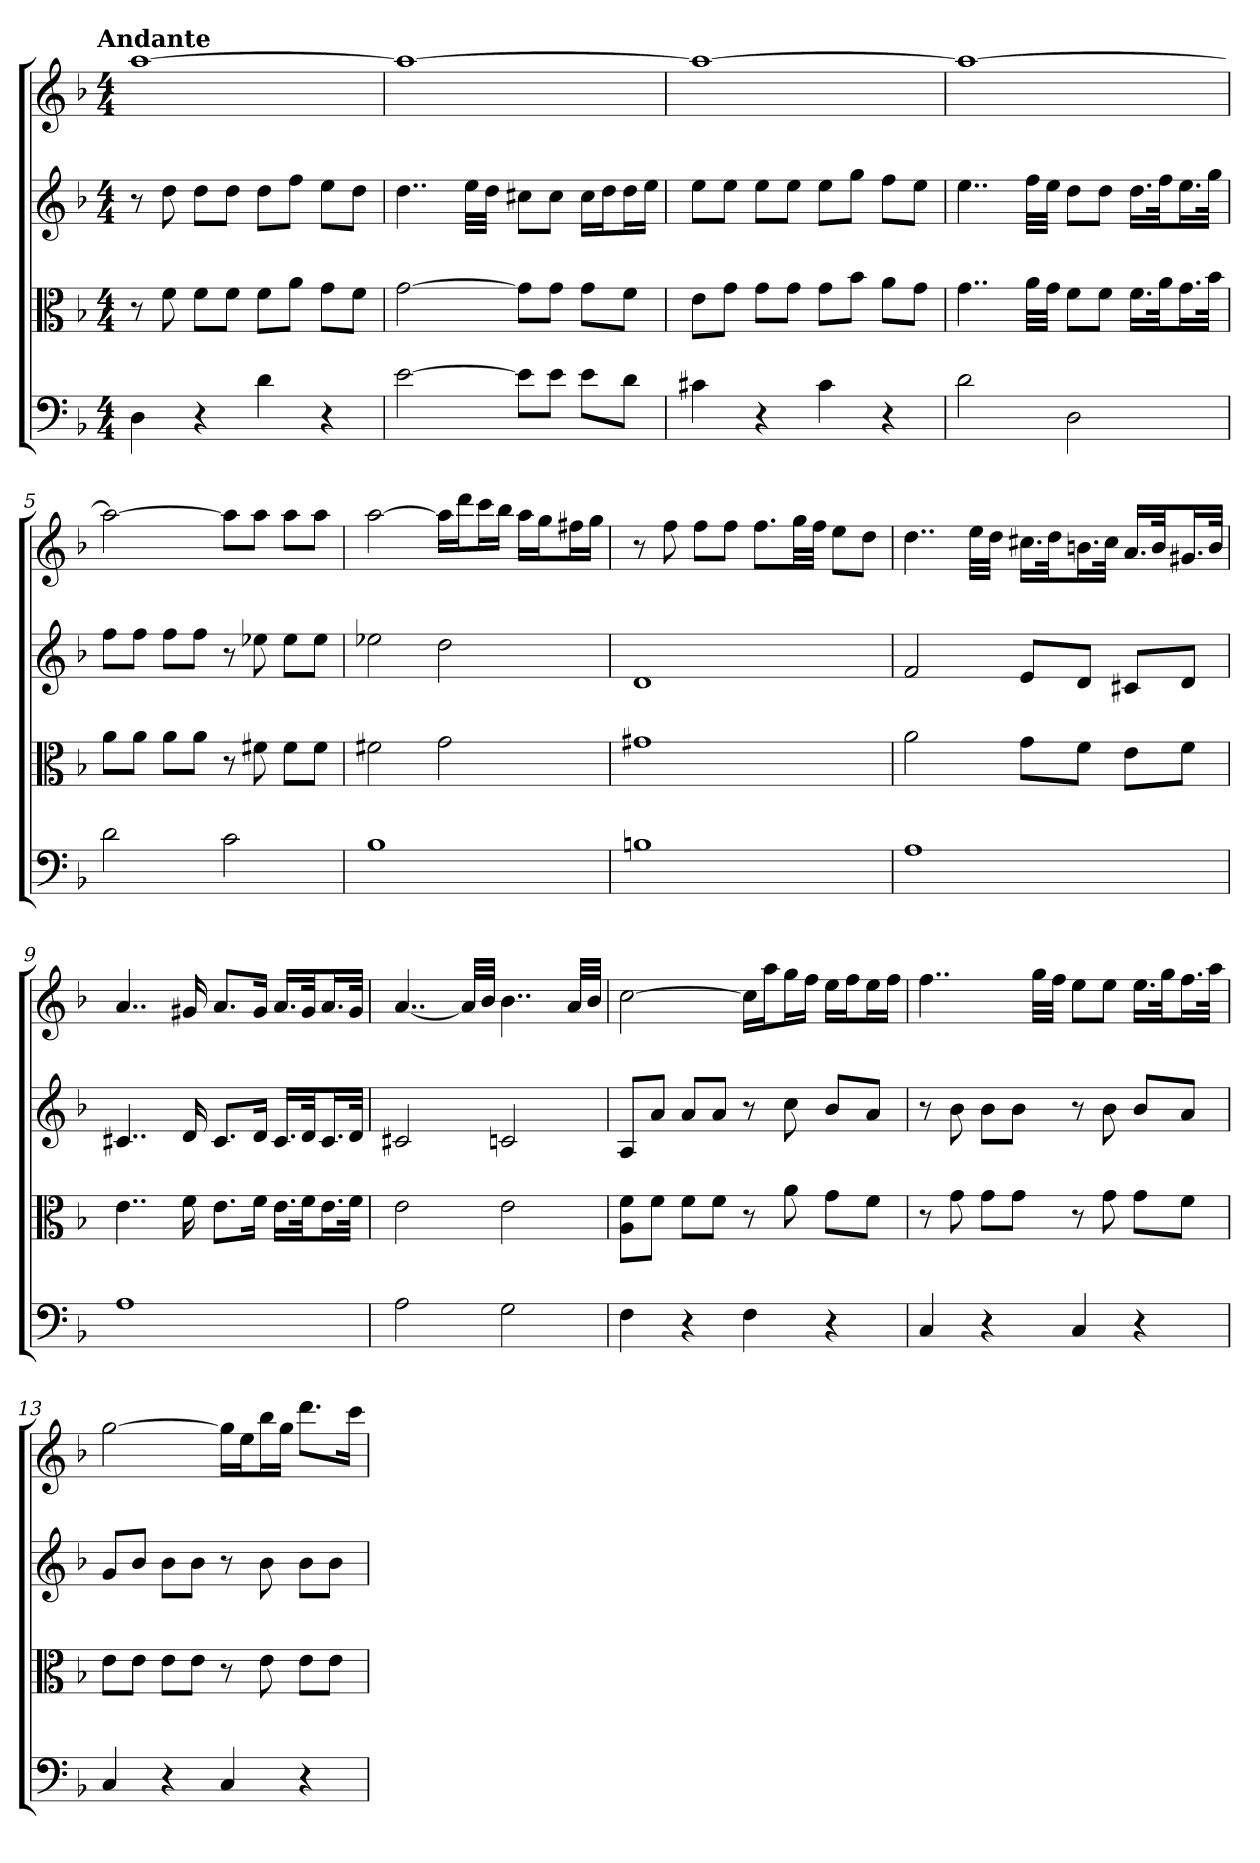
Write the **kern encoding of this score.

**kern	**kern	**kern	**kern
*part4	*part3	*part2	*part1
*staff4	*staff3	*staff2	*staff1
*clefF4	*clefC3	*	*
*k[b-]	*k[b-]	*k[b-]	*k[b-]
*d:	*d:	*d:	*d:
!!LO:TX:omd:t=Andante
*M4/4	*M4/4	*M4/4	*M4/4
*MM72	*MM72	*MM72	*MM72
=	=	=	=
4D	8r	8r	[1aa
.	8f	8dd	.
4r	8f\L	8ddL	.
.	8f\J	8ddJ	.
4d	8f\L	8ddL	.
.	8a\J	8ffJ	.
4r	8g\L	8eeL	.
.	8f\J	8ddJ	.
=2	=2	=2	=2
[2e	[2g	4..dd	1aa_
.	.	32eeLLL	.
.	.	32ddJJJ	.
8e\L]	8g\L]	8cc#XL	.
8e\J	8g\J	8cc#J	.
8e\L	8g\L	16cc#LL	.
.	.	16ddJ	.
8d\J	8f\J	16ddL	.
.	.	16eeJJ	.
=3	=3	=3	=3
4c#X	8e\L	8eeL	1aa_
.	8g\J	8eeJ	.
4r	8g\L	8eeL	.
.	8g\J	8eeJ	.
4c#	8g\L	8eeL	.
.	8b-\J	8ggJ	.
4r	8a\L	8ffL	.
.	8g\J	8eeJ	.
=4	=4	=4	=4
2d	4..g	4..ee	1aa_
.	32a\LLL	32ffLLL	.
.	32g\JJJ	32eeJJJ	.
2D	8f\L	8ddL	.
.	8f\J	8ddJ	.
.	16.f\LL	16.ddLL	.
.	32a\Jk	32ffJk	.
.	16.g\L	16.eeL	.
.	32b-\JJk	32ggJJk	.
=5	=5	=5	=5
2d	8a\L	8ffL	2aa_
.	8a\J	8ffJ	.
.	8a\L	8ffL	.
.	8a\J	8ffJ	.
2c	8r	8r	8aaL]
.	8f#X	8ee-X	8aaJ
.	8f#\L	8ee-L	8aaL
.	8f#\J	8ee-J	8aaJ
=6	=6	=6	=6
1B-	2f#X	2ee-X	[2aa
.	2g	2dd	16aaLL]
.	.	.	16dddJ
.	.	.	16cccL
.	.	.	16bb-JJ
.	.	.	16aaLL
.	.	.	16ggJ
.	.	.	16ff#XL
.	.	.	16ggJJ
=7	=7	=7	=7
1Bn	1g#X	1d	8r
.	.	.	8ff
.	.	.	8ffL
.	.	.	8ffJ
.	.	.	8.ffL
.	.	.	32ggLL
.	.	.	32ffJJJ
.	.	.	8eeL
.	.	.	8ddJ
=8	=8	=8	=8
1A	2a	2f	4..dd
.	.	.	32eeLLL
.	.	.	32ddJJJ
.	8g\L	8eL	16.cc#XLL
.	.	.	32ddJk
.	8f\J	8dJ	16.bnL
.	.	.	32cc#JJk
.	8e\L	8c#XL	16.aLL
.	.	.	32bJk
.	8f\J	8dJ	16.g#XL
.	.	.	32bJJk
=9	=9	=9	=9
1A	4..e	4..c#X	4..a
.	16f	16d	16g#X
.	8.e\L	8.c#L	8.aL
.	16f\Jk	16dJk	16g#Jk
.	16.e\LL	16.c#LL	16.aLL
.	32f\Jk	32dJk	32g#Jk
.	16.e\L	16.c#L	16.aL
.	32f\JJk	32dJJk	32g#JJk
=10	=10	=10	=10
2A	2e	2c#X	[4..a
.	.	.	32aLLL]
.	.	.	32b-JJJ
2G	2e	2cn	4..b-
.	.	.	32aLLL
.	.	.	32b-JJJ
=11	=11	=11	=11
4F	8A\ 8f\L	8AL	[2cc
.	8f\J	8aJ	.
4r	8f\L	8aL	.
.	8f\J	8aJ	.
4F	8r	8r	16ccLL]
.	.	.	16aaJ
.	8a	8cc	16ggL
.	.	.	16ffJJ
4r	8g\L	8b-L	16eeLL
.	.	.	16ffJ
.	8f\J	8aJ	16eeL
.	.	.	16ffJJ
=12	=12	=12	=12
4C	8r	8r	4..ff
.	8g	8b-	.
4r	8g\L	8b-L	.
.	8g\J	8b-J	.
.	.	.	32ggLLL
.	.	.	32ffJJJ
4C	8r	8r	8eeL
.	8g	8b-	8eeJ
4r	8g\L	8b-L	16.eeLL
.	.	.	32ggJk
.	8f\J	8aJ	16.ffL
.	.	.	32aaJJk
=13	=13	=13	=13
4C	8e\L	8gL	[2gg
.	8e\J	8b-J	.
4r	8e\L	8b-L	.
.	8e\J	8b-J	.
4C	8r	8r	16ggLL]
.	.	.	16eeJ
.	8e	8b-	16bb-L
.	.	.	16ggJJ
4r	8e\L	8b-L	8.dddL
.	8e\J	8b-J	.
.	.	.	16cccJk
=	=	=	=
*-	*-	*-	*-
